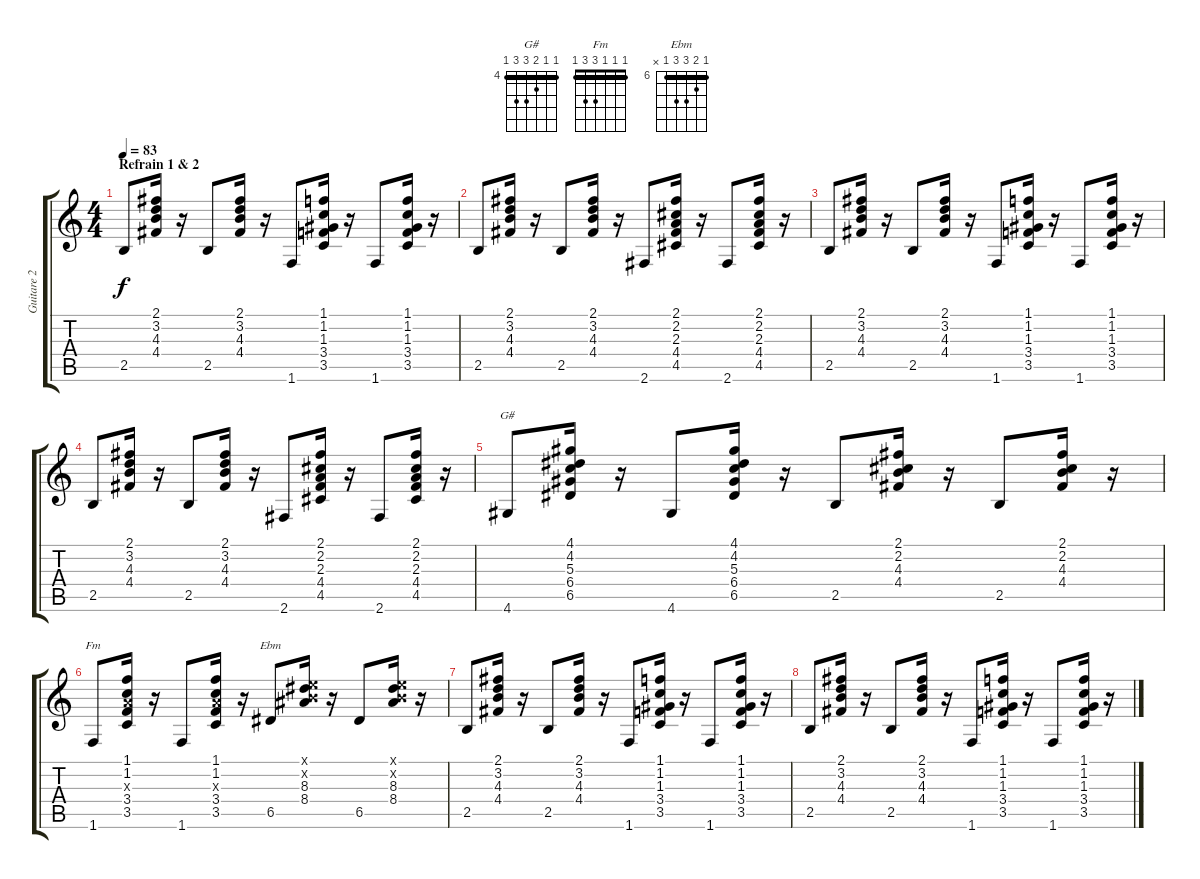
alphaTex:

\track ("Guitare 2" "Guitare 2") {instrument acousticguitarnylon}
\staff {score tabs}
\tuning (E4 B3 G3 D3 A2 E2) {hide}
\chord ("G#" 4 4 5 6 6 4) {firstfret 4 barre 4}
\chord ("Fm" 1 1 1 3 3 1) {barre 1}
\chord ("Ebm" 6 7 8 8 6 x) {firstfret 6 barre 6}
\ts (4 4)
\section ("" "Refrain 1 & 2")
\tempo 83
\clef g2
\ks c
2.5.8{dy f} (2.1 3.2 4.3 4.4).16 r.16 2.5.8 (2.1 3.2 4.3 4.4).16 r.16 1.6.8 (1.1 1.2 1.3 3.4 3.5).16 r.16 1.6.8 (1.1 1.2 1.3 3.4 3.5).16 r.16 |
2.5.8 (2.1 3.2 4.3 4.4).16 r.16 2.5.8 (2.1 3.2 4.3 4.4).16 r.16 2.6.8 (2.1 2.2 2.3 4.4 4.5).16 r.16 2.6.8 (2.1 2.2 2.3 4.4 4.5).16 r.16 |
2.5.8 (2.1 3.2 4.3 4.4).16 r.16 2.5.8 (2.1 3.2 4.3 4.4).16 r.16 1.6.8 (1.1 1.2 1.3 3.4 3.5).16 r.16 1.6.8 (1.1 1.2 1.3 3.4 3.5).16 r.16 |
2.5.8 (2.1 3.2 4.3 4.4).16 r.16 2.5.8 (2.1 3.2 4.3 4.4).16 r.16 2.6.8 (2.1 2.2 2.3 4.4 4.5).16 r.16 2.6.8 (2.1 2.2 2.3 4.4 4.5).16 r.16 |
4.6.8{ch "G#"} (4.1 4.2 5.3 6.4 6.5).16 r.16 4.6.8 (4.1 4.2 5.3 6.4 6.5).16 r.16 2.5.8 (2.1 2.2 4.3 4.4).16 r.16 2.5.8 (2.1 2.2 4.3 4.4).16 r.16 |
1.6.8{ch "Fm"} (1.1 1.2 2.3{x} 3.4 3.5).16 r.16 1.6.8 (1.1 1.2 2.3{x} 3.4 3.5).16 r.16 6.5.8{ch "Ebm"} (0.1{x} 0.2{x} 8.3 8.4).16 r.16 6.5.8 (0.1{x} 0.2{x} 8.3 8.4).16 r.16 |
2.5.8 (2.1 3.2 4.3 4.4).16 r.16 2.5.8 (2.1 3.2 4.3 4.4).16 r.16 1.6.8 (1.1 1.2 1.3 3.4 3.5).16 r.16 1.6.8 (1.1 1.2 1.3 3.4 3.5).16 r.16 |
2.5.8 (2.1 3.2 4.3 4.4).16 r.16 2.5.8 (2.1 3.2 4.3 4.4).16 r.16 1.6.8 (1.1 1.2 1.3 3.4 3.5).16 r.16 1.6.8 (1.1 1.2 1.3 3.4 3.5).16 r.16
